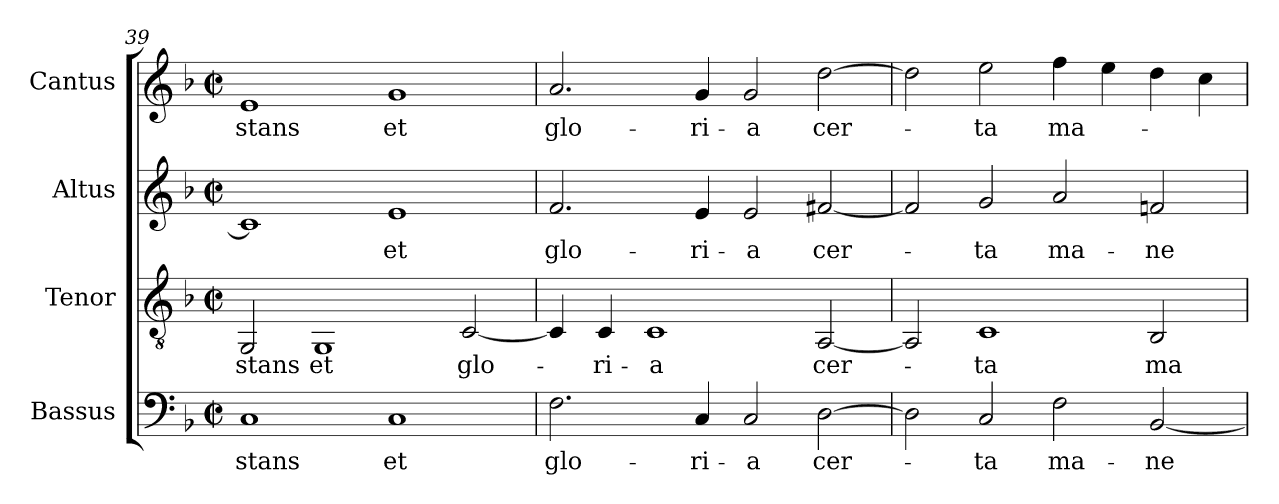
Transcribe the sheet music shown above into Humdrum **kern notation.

**kern	**text	**kern	**text	**kern	**text	**kern	**text
*part4	*part4	*part3	*part3	*part2	*part2	*part1	*part1
*staff4	*staff4	*staff3	*staff3	*staff2	*staff2	*staff1	*staff1
*I"Bassus	*	*I"Tenor	*	*I"Altus	*	*I"Cantus	*
!!LO:LB:g=z
*clefF4	*	*clefGv2	*	*clefG2	*	*clefG2	*
*k[b-]	*	*k[b-]	*	*k[b-]	*	*k[b-]	*
*F:	*	*F:	*	*F:	*	*F:	*
*M2/2	*	*M2/2	*	*M2/2	*	*M2/2	*
*met(c|)	*	*met(c|)	*	*met(c|)	*	*met(c|)	*
=39	=39	=39	=39	=39	=39	=39	=39
!	!LO:LY:b:color=#000000	!	!	!	!	!	!
!	!	!	!LO:LY:b:color=#000000	!	!	!	!
!	!	!	!	!	!	!	!LO:LY:b:color=#000000
1Ci	-stans	2GGi/	-stans	1ci]	.	1ei	-stans
!	!	!	!LO:LY:b:color=#000000	!	!	!	!
.	.	1GGi	et	.	.	.	.
!	!LO:LY:b:color=#000000	!	!	!	!	!	!
!	!	!	!	!	!LO:LY:b:color=#000000	!	!
!	!	!	!	!	!	!	!LO:LY:b:color=#000000
1Ci	et	.	.	1ei	et	1gi	et
!	!	!	!LO:LY:b:color=#000000	!	!	!	!
.	.	[<2Ci/	glo-	.	.	.	.
=40	=40	=40	=40	=40	=40	=40	=40
!	!LO:LY:b:color=#000000	!	!	!	!	!	!
!	!	!	!	!	!LO:LY:b:color=#000000	!	!
!	!	!	!	!	!	!	!LO:LY:b:color=#000000
2.Fi\	glo-	4Ci/]	.	2.fi/	glo-	2.ai/	glo-
!	!	!	!LO:LY:b:color=#000000	!	!	!	!
.	.	4Ci/	-ri-	.	.	.	.
!	!	!	!LO:LY:b:color=#000000	!	!	!	!
.	.	1Ci	-a	.	.	.	.
!	!LO:LY:b:color=#000000	!	!	!	!	!	!
!	!	!	!	!	!LO:LY:b:color=#000000	!	!
!	!	!	!	!	!	!	!LO:LY:b:color=#000000
4Ci/	-ri-	.	.	4ei/	-ri-	4gi/	-ri-
!	!LO:LY:b:color=#000000	!	!	!	!	!	!
!	!	!	!	!	!LO:LY:b:color=#000000	!	!
!	!	!	!	!	!	!	!LO:LY:b:color=#000000
2Ci/	-a	.	.	2ei/	-a	2gi/	-a
!	!LO:LY:b:color=#000000	!	!	!	!	!	!
!	!	!	!LO:LY:b:color=#000000	!	!	!	!
!	!	!	!	!	!LO:LY:b:color=#000000	!	!
!	!	!	!	!	!	!	!LO:LY:b:color=#000000
[>2Di\	cer-	[<2AAi/	cer-	[<2f#Xi/	cer-	[>2ddi\	cer-
=41	=41	=41	=41	=41	=41	=41	=41
2Di\]	.	2AAi/]	.	2f#i/]	.	2ddi\]	.
!	!LO:LY:b:color=#000000	!	!	!	!	!	!
!	!	!	!LO:LY:b:color=#000000	!	!	!	!
!	!	!	!	!	!LO:LY:b:color=#000000	!	!
!	!	!	!	!	!	!	!LO:LY:b:color=#000000
2Ci/	-ta	1Ci	-ta	2gi/	-ta	2eei\	-ta
!	!LO:LY:b:color=#000000	!	!	!	!	!	!
!	!	!	!	!	!LO:LY:b:color=#000000	!	!
!	!	!	!	!	!	!	!LO:LY:b:color=#000000
2Fi\	ma-	.	.	2ai/	ma-	4ffi\	ma-
.	.	.	.	.	.	4eei\	.
!	!LO:LY:b:color=#000000	!	!	!	!	!	!
!	!	!	!LO:LY:b:color=#000000	!	!	!	!
!	!	!	!	!	!LO:LY:b:color=#000000	!	!
[<2BB-i/	-ne-	2BB-i/	ma-	2fni/	-ne-	4ddi\	.
.	.	.	.	.	.	4cci\	.
=	=	=	=	=	=	=	=
*-	*-	*-	*-	*-	*-	*-	*-
